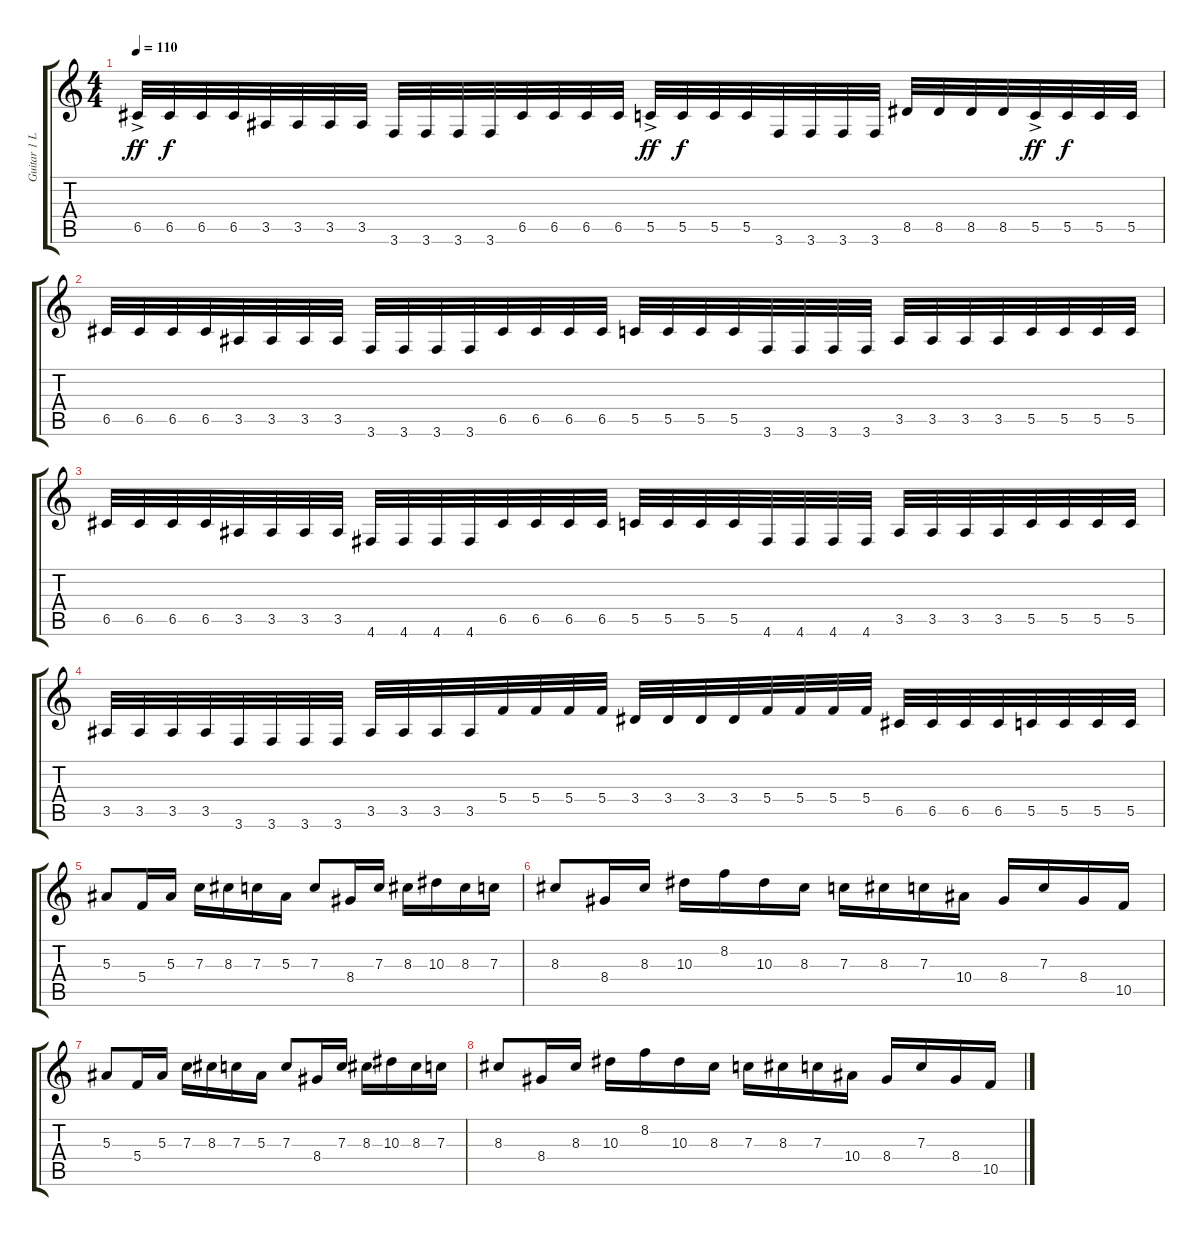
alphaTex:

\track ("Guitar 1 Lead" "Guitar 1 L") {instrument distortionguitar}
\staff {score tabs}
\tuning (D4 A3 F3 C3 G2 D2) {hide}
\ts (4 4)
\tempo 110
\clef g2
\ks c
6.5{ac}.32{dy ff} 6.5.32{dy f} 6.5.32 6.5.32 3.5.32 3.5.32 3.5.32 3.5.32 3.6.32 3.6.32 3.6.32 3.6.32 6.5.32 6.5.32 6.5.32 6.5.32 5.5{ac}.32{dy ff} 5.5.32{dy f} 5.5.32 5.5.32 3.6.32 3.6.32 3.6.32 3.6.32 8.5.32 8.5.32 8.5.32 8.5.32 5.5{ac}.32{dy ff} 5.5.32{dy f} 5.5.32 5.5.32 |
6.5.32 6.5.32 6.5.32 6.5.32 3.5.32 3.5.32 3.5.32 3.5.32 3.6.32 3.6.32 3.6.32 3.6.32 6.5.32 6.5.32 6.5.32 6.5.32 5.5.32 5.5.32 5.5.32 5.5.32 3.6.32 3.6.32 3.6.32 3.6.32 3.5.32 3.5.32 3.5.32 3.5.32 5.5.32 5.5.32 5.5.32 5.5.32 |
6.5.32 6.5.32 6.5.32 6.5.32 3.5.32 3.5.32 3.5.32 3.5.32 4.6.32 4.6.32 4.6.32 4.6.32 6.5.32 6.5.32 6.5.32 6.5.32 5.5.32 5.5.32 5.5.32 5.5.32 4.6.32 4.6.32 4.6.32 4.6.32 3.5.32 3.5.32 3.5.32 3.5.32 5.5.32 5.5.32 5.5.32 5.5.32 |
3.5.32 3.5.32 3.5.32 3.5.32 3.6.32 3.6.32 3.6.32 3.6.32 3.5.32 3.5.32 3.5.32 3.5.32 5.4.32 5.4.32 5.4.32 5.4.32 3.4.32 3.4.32 3.4.32 3.4.32 5.4.32 5.4.32 5.4.32 5.4.32 6.5.32 6.5.32 6.5.32 6.5.32 5.5.32 5.5.32 5.5.32 5.5.32 |
5.3.8 5.4.16 5.3.16 7.3.16 8.3.16 7.3.16 5.3.16 7.3.8 8.4.16 7.3.16 8.3.16 10.3.16 8.3.16 7.3.16 |
8.3.8 8.4.16 8.3.16 10.3.16 8.2.16 10.3.16 8.3.16 7.3.16 8.3.16 7.3.16 10.4.16 8.4.16 7.3.16 8.4.16 10.5.16 |
5.3.8 5.4.16 5.3.16 7.3.16 8.3.16 7.3.16 5.3.16 7.3.8 8.4.16 7.3.16 8.3.16 10.3.16 8.3.16 7.3.16 |
8.3.8 8.4.16 8.3.16 10.3.16 8.2.16 10.3.16 8.3.16 7.3.16 8.3.16 7.3.16 10.4.16 8.4.16 7.3.16 8.4.16 10.5.16
